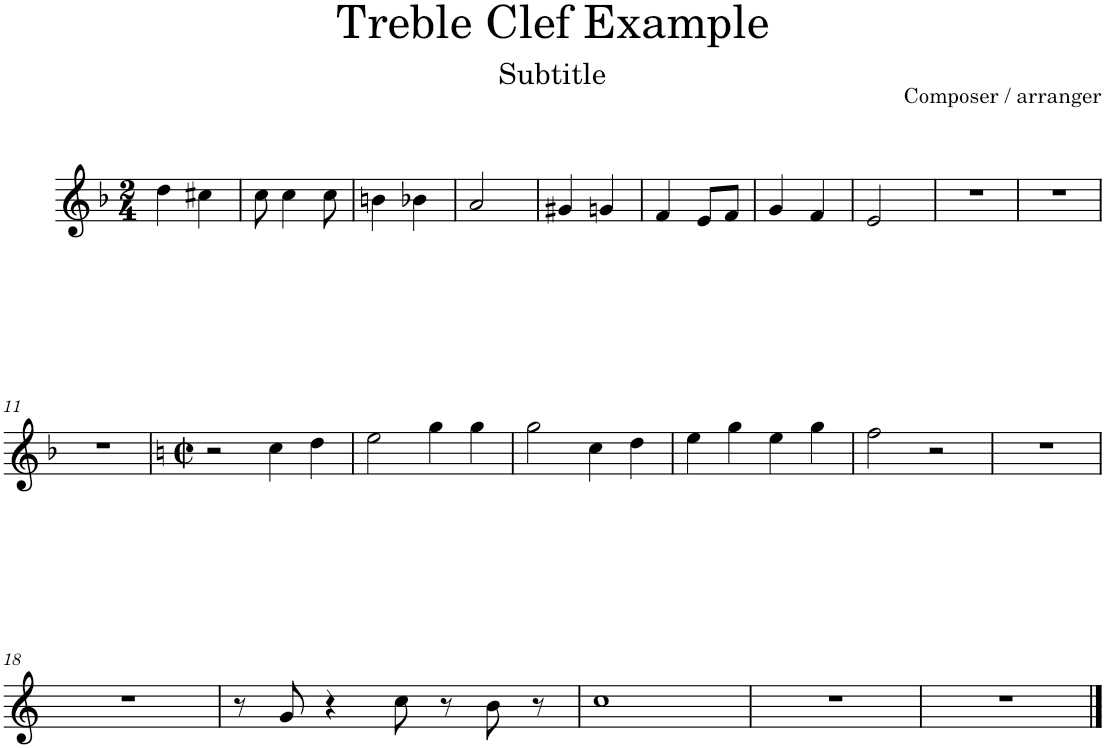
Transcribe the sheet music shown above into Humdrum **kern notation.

**kern
*part1
*staff1
*I"Piano
*I'Pno.
*clefG2
*k[b-]
*M2/4
=1
4dd\
4cc#X\
=2
8cc\
4cc\
8cc\
=3
4bn\
4b-X\
=4
2a/
=5
4g#X/
4gn/
=6
4f/
8e/L
8f/J
=7
4g/
4f/
=8
2e/
=9
2r
=10
2r
!!LO:LB:g=z
=11
2r
=12
*k[]
*M2/2
*met(c|)
2r
4cc\
4dd\
=13
2ee\
4gg\
4gg\
=14
2gg\
4cc\
4dd\
=15
4ee\
4gg\
4ee\
4gg\
=16
2ff\
2r
=17
1r
!!LO:LB:g=z
=18
1r
=19
8r
8g/
4r
8cc\
8r
8b\
8r
=20
1cc
=21
1r
=22
1r
==
*-
